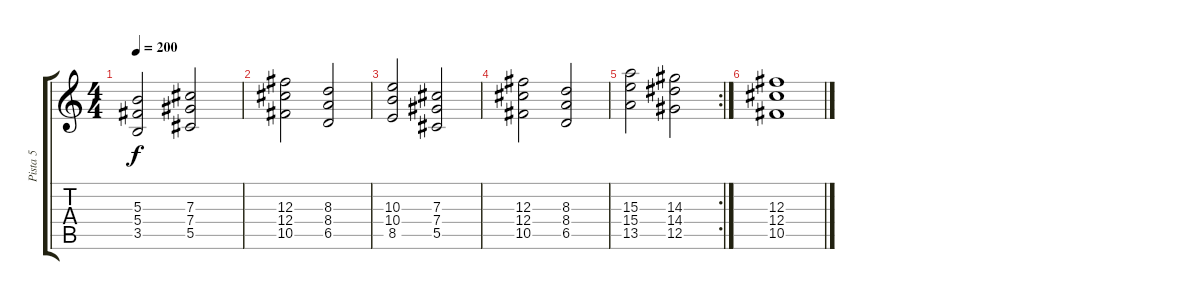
\track ("Pista 5" "Pista 5") {instrument distortionguitar}
\staff {score tabs}
\tuning (Eb4 Bb3 Gb3 Db3 Ab2 Eb2) {hide}
\ts (4 4)
\tempo 200
\clef g2
\ks c
(5.3 5.4 3.5).2{dy f} (7.3 7.4 5.5).2 |
(12.3 12.4 10.5).2 (8.3 8.4 6.5).2 |
(10.3 10.4 8.5).2 (7.3 7.4 5.5).2 |
(12.3 12.4 10.5).2 (8.3 8.4 6.5).2 |
\rc 2
(15.3 15.4 13.5).2 (14.3 14.4 12.5).2 |
(12.3 12.4 10.5).1
